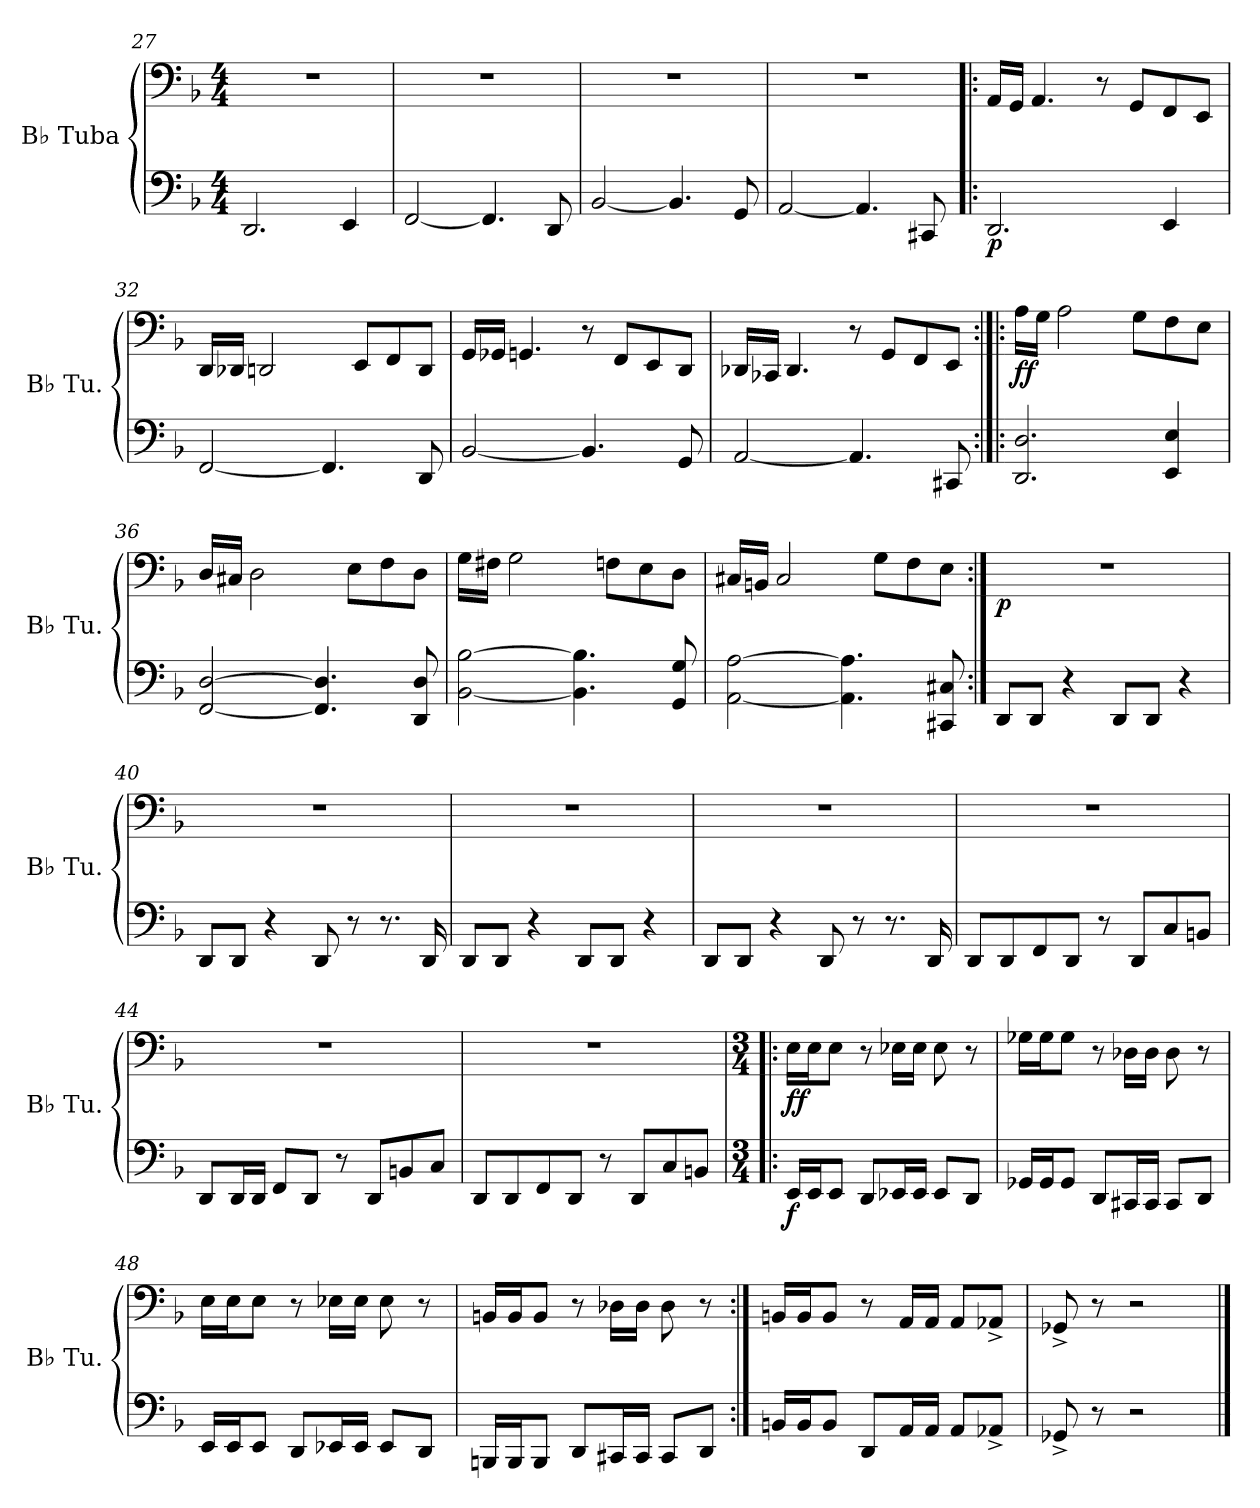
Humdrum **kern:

**kern	**dynam	**kern	**dynam
*part2	*part2	*part1	*part1
*staff2	*staff2	*staff1	*staff1
*I"B♭ Tuba	*	*I"B♭ Tuba	*
*I'B♭ Tu.	*	*I'B♭ Tu.	*
*clefF4	*	*clefF4	*
*k[b-]	*	*k[b-]	*
*M4/4	*	*M4/4	*
=27	=27	=27	=27
2.DD/	.	1r	.
4EE/	.	.	.
=28	=28	=28	=28
[2FF/	.	1r	.
4.FF/]	.	.	.
8DD/	.	.	.
=29	=29	=29	=29
[2BB-/	.	1r	.
4.BB-/]	.	.	.
8GG/	.	.	.
!!LO:LB:g=z
=30	=30	=30	=30
[2AA/	.	1r	.
4.AA/]	.	.	.
8CC#X/	.	.	.
=31!|:	=31!|:	=31!|:	=31!|:
!	!LO:DY:b	!	!
2.DD/	p	16AA/LL	.
.	.	16GG/JJ	.
.	.	4.AA/	.
.	.	8r	.
.	.	8GG/L	.
4EE/	.	8FF/	.
.	.	8EE/J	.
=32	=32	=32	=32
[2FF/	.	16DD/LL	.
.	.	16DD-X/JJ	.
.	.	2DDn/	.
4.FF/]	.	.	.
.	.	8EE/L	.
.	.	8FF/	.
8DD/	.	8DD/J	.
=33	=33	=33	=33
[2BB-/	.	16GG/LL	.
.	.	16GG-X/JJ	.
.	.	4.GGn/	.
4.BB-/]	.	8r	.
.	.	8FF/L	.
.	.	8EE/	.
8GG/	.	8DD/J	.
!!LO:LB:g=z
=34	=34	=34	=34
[2AA/	.	16DD-X/LL	.
.	.	16CC-X/JJ	.
.	.	4.DD-/	.
4.AA/]	.	8r	.
.	.	8GG/L	.
.	.	8FF/	.
8CC#X/	.	8EE/J	.
=35:|!|:	=35:|!|:	=35:|!|:	=35:|!|:
!	!	!	!LO:DY:b
2.DD/ 2.D/	.	16A\LL	ff
.	.	16G\JJ	.
.	.	2A\	.
.	.	8G\L	.
4EE/ 4E/	.	8F\	.
.	.	8E\J	.
=36	=36	=36	=36
[2FF/ [2D/	.	16D/LL	.
.	.	16C#X/JJ	.
.	.	2D\	.
4.FF/] 4.D/]	.	.	.
.	.	8E\L	.
.	.	8F\	.
8DD/ 8D/	.	8D\J	.
=37	=37	=37	=37
[2BB-\ [2B-\	.	16G\LL	.
.	.	16F#X\JJ	.
.	.	2G\	.
4.BB-\] 4.B-\]	.	.	.
.	.	8Fn\L	.
.	.	8E\	.
8GG/ 8G/	.	8D\J	.
!!LO:LB:g=z
=38	=38	=38	=38
[2AA\ [2A\	.	16C#X/LL	.
.	.	16BBn/JJ	.
.	.	2C#/	.
4.AA\] 4.A\]	.	.	.
.	.	8G\L	.
.	.	8F\	.
8CC#X/ 8C#X/	.	8E\J	.
=39:|!	=39:|!	=39:|!	=39:|!
!	!	!	!LO:DY:b
8DD/L	.	1r	p
8DD/J	.	.	.
4r	.	.	.
8DD/L	.	.	.
8DD/J	.	.	.
4r	.	.	.
=40	=40	=40	=40
8DD/L	.	1r	.
8DD/J	.	.	.
4r	.	.	.
8DD/	.	.	.
8r	.	.	.
8.r	.	.	.
16DD/	.	.	.
=41	=41	=41	=41
8DD/L	.	1r	.
8DD/J	.	.	.
4r	.	.	.
8DD/L	.	.	.
8DD/J	.	.	.
4r	.	.	.
=42	=42	=42	=42
8DD/L	.	1r	.
8DD/J	.	.	.
4r	.	.	.
8DD/	.	.	.
8r	.	.	.
8.r	.	.	.
16DD/	.	.	.
!!LO:PB:g=z
=43	=43	=43	=43
8DD/L	.	1r	.
8DD/	.	.	.
8FF/	.	.	.
8DD/J	.	.	.
8r	.	.	.
8DD/L	.	.	.
8C/	.	.	.
8BBn/J	.	.	.
=44	=44	=44	=44
8DD/L	.	1r	.
16DD/L	.	.	.
16DD/JJ	.	.	.
8FF/L	.	.	.
8DD/J	.	.	.
8r	.	.	.
8DD/L	.	.	.
8BBn/	.	.	.
8C/J	.	.	.
=45	=45	=45	=45
8DD/L	.	1r	.
8DD/	.	.	.
8FF/	.	.	.
8DD/J	.	.	.
8r	.	.	.
8DD/L	.	.	.
8C/	.	.	.
8BBn/J	.	.	.
=46!|:	=46!|:	=46!|:	=46!|:
*M3/4	*	*M3/4	*
!	!LO:DY:b	!	!LO:DY:b
16EE/LL	f	16E\LL	ff
16EE/J	.	16E\J	.
8EE/J	.	8E\J	.
8DD/L	.	8r	.
16EE-X/L	.	16E-X\LL	.
16EE-/JJ	.	16E-\JJ	.
8EE-/L	.	8E-\	.
8DD/J	.	8r	.
!!LO:LB:g=z
=47	=47	=47	=47
16GG-X/LL	.	16G-X\LL	.
16GG-/J	.	16G-\J	.
8GG-/J	.	8G-\J	.
8DD/L	.	8r	.
16CC#X/L	.	16D-X\LL	.
16CC#/JJ	.	16D-\JJ	.
8CC#/L	.	8D-\	.
8DD/J	.	8r	.
=48	=48	=48	=48
16EE/LL	.	16E\LL	.
16EE/J	.	16E\J	.
8EE/J	.	8E\J	.
8DD/L	.	8r	.
16EE-X/L	.	16E-X\LL	.
16EE-/JJ	.	16E-\JJ	.
8EE-/L	.	8E-\	.
8DD/J	.	8r	.
=49	=49	=49	=49
16BBBn/LL	.	16BBn/LL	.
16BBB/J	.	16BB/J	.
8BBB/J	.	8BB/J	.
8DD/L	.	8r	.
16CC#X/L	.	16D-X\LL	.
16CC#/JJ	.	16D-\JJ	.
8CC#/L	.	8D-\	.
8DD/J	.	8r	.
!!LO:LB:g=z
=50:|!	=50:|!	=50:|!	=50:|!
16BBn/LL	.	16BBn/LL	.
16BB/J	.	16BB/J	.
8BB/J	.	8BB/J	.
8DD/L	.	8r	.
16AA/L	.	16AA/LL	.
16AA/JJ	.	16AA/JJ	.
8AA/L	.	8AA/L	.
8AA-X^/J	.	8AA-X^/J	.
=51	=51	=51	=51
8GG-X^/	.	8GG-X^/	.
8r	.	8r	.
2r	.	2r	.
==	==	==	==
*-	*-	*-	*-
